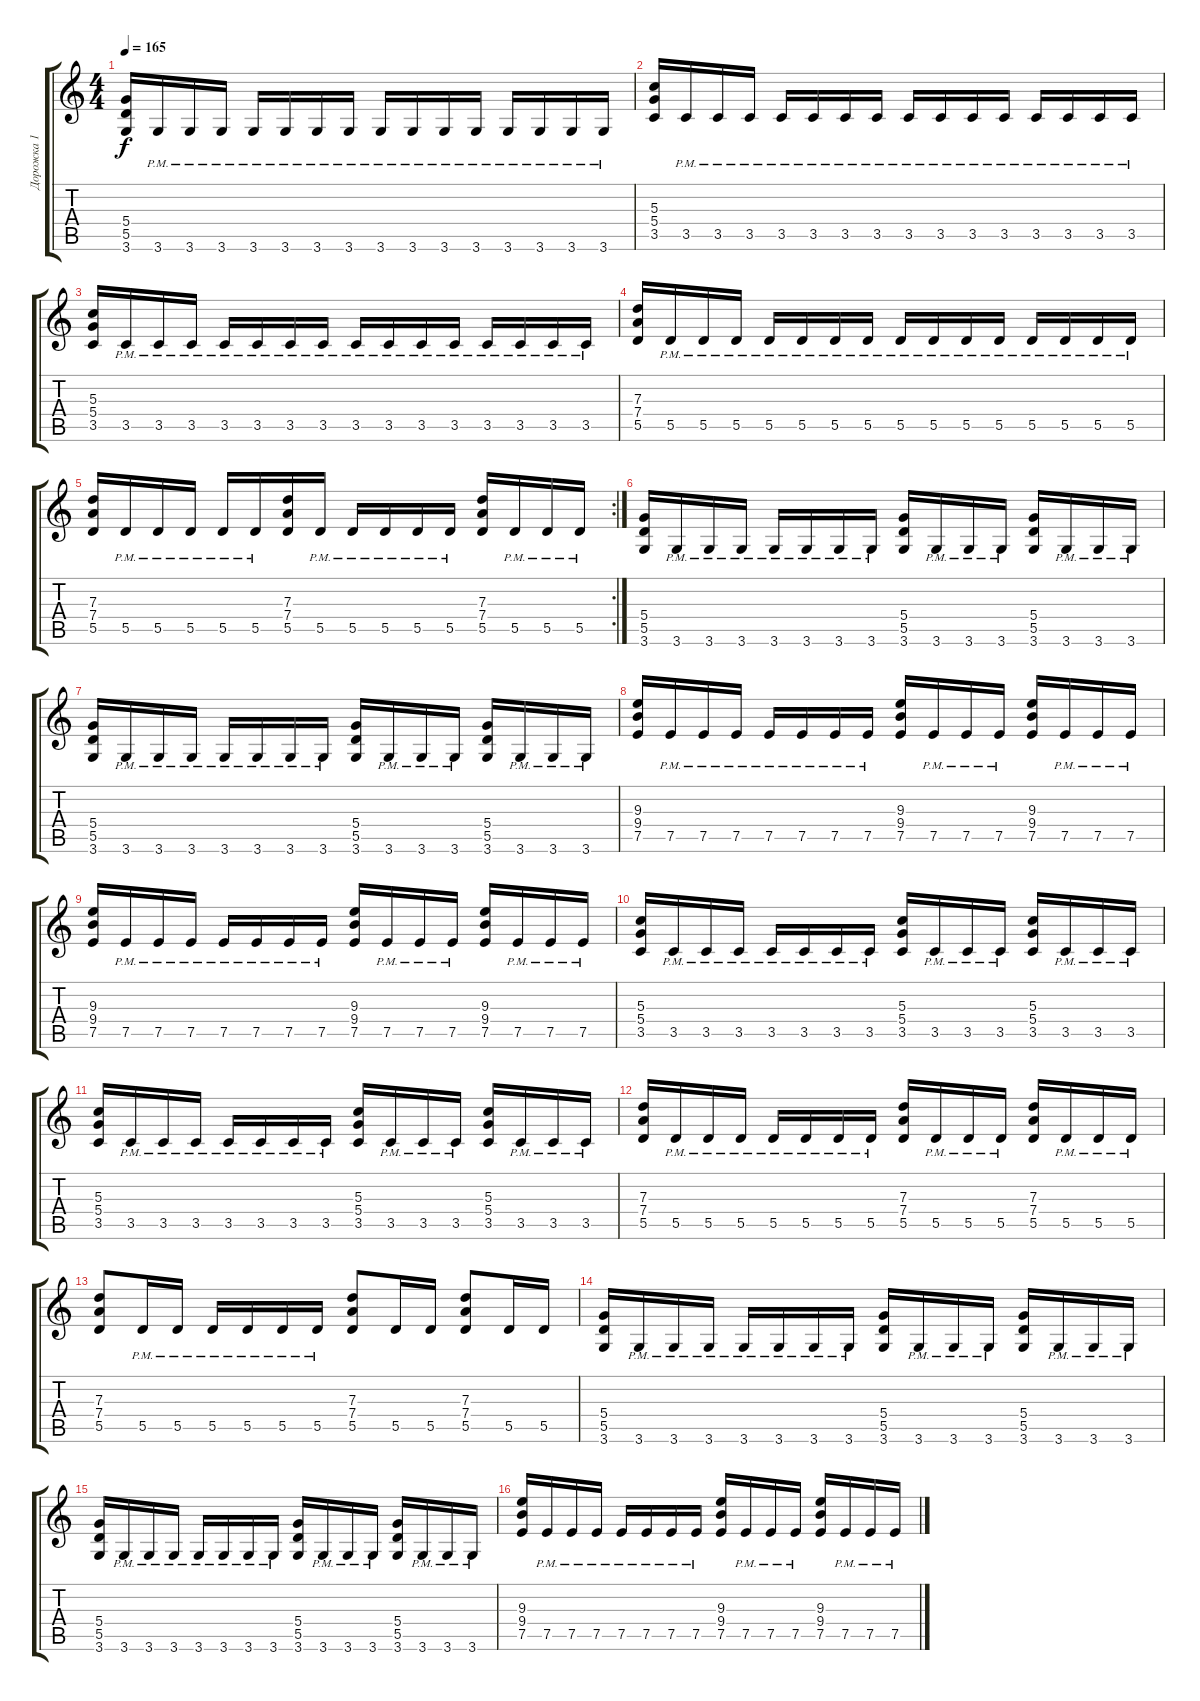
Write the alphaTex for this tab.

\track ("Дорожка 1" "Дорожка 1") {instrument overdrivenguitar}
\staff {score tabs}
\tuning (E4 B3 G3 D3 A2 E2) {hide}
\ts (4 4)
\tempo 165
\clef g2
\ks c
(5.4 5.5 3.6).16{dy f} 3.6{pm}.16 3.6{pm}.16 3.6{pm}.16 3.6{pm}.16 3.6{pm}.16 3.6{pm}.16 3.6{pm}.16 3.6{pm}.16 3.6{pm}.16 3.6{pm}.16 3.6{pm}.16 3.6{pm}.16 3.6{pm}.16 3.6{pm}.16 3.6{pm}.16 |
(5.3 5.4 3.5).16 3.5{pm}.16 3.5{pm}.16 3.5{pm}.16 3.5{pm}.16 3.5{pm}.16 3.5{pm}.16 3.5{pm}.16 3.5{pm}.16 3.5{pm}.16 3.5{pm}.16 3.5{pm}.16 3.5{pm}.16 3.5{pm}.16 3.5{pm}.16 3.5{pm}.16 |
(5.3 5.4 3.5).16 3.5{pm}.16 3.5{pm}.16 3.5{pm}.16 3.5{pm}.16 3.5{pm}.16 3.5{pm}.16 3.5{pm}.16 3.5{pm}.16 3.5{pm}.16 3.5{pm}.16 3.5{pm}.16 3.5{pm}.16 3.5{pm}.16 3.5{pm}.16 3.5{pm}.16 |
(7.3 7.4 5.5).16 5.5{pm}.16 5.5{pm}.16 5.5{pm}.16 5.5{pm}.16 5.5{pm}.16 5.5{pm}.16 5.5{pm}.16 5.5{pm}.16 5.5{pm}.16 5.5{pm}.16 5.5{pm}.16 5.5{pm}.16 5.5{pm}.16 5.5{pm}.16 5.5{pm}.16 |
\rc 2
(7.3 7.4 5.5).16 5.5{pm}.16 5.5{pm}.16 5.5{pm}.16 5.5{pm}.16 5.5{pm}.16 (7.3 7.4 5.5).16 5.5{pm}.16 5.5{pm}.16 5.5{pm}.16 5.5{pm}.16 5.5{pm}.16 (7.3 7.4 5.5).16 5.5{pm}.16 5.5{pm}.16 5.5{pm}.16 |
(5.4 5.5 3.6).16 3.6{pm}.16 3.6{pm}.16 3.6{pm}.16 3.6{pm}.16 3.6{pm}.16 3.6{pm}.16 3.6{pm}.16 (5.4 5.5 3.6).16 3.6{pm}.16 3.6{pm}.16 3.6{pm}.16 (5.4 5.5 3.6).16 3.6{pm}.16 3.6{pm}.16 3.6{pm}.16 |
(5.4 5.5 3.6).16 3.6{pm}.16 3.6{pm}.16 3.6{pm}.16 3.6{pm}.16 3.6{pm}.16 3.6{pm}.16 3.6{pm}.16 (5.4 5.5 3.6).16 3.6{pm}.16 3.6{pm}.16 3.6{pm}.16 (5.4 5.5 3.6).16 3.6{pm}.16 3.6{pm}.16 3.6{pm}.16 |
(9.3 9.4 7.5).16 7.5{pm}.16 7.5{pm}.16 7.5{pm}.16 7.5{pm}.16 7.5{pm}.16 7.5{pm}.16 7.5{pm}.16 (9.3 9.4 7.5).16 7.5{pm}.16 7.5{pm}.16 7.5{pm}.16 (9.3 9.4 7.5).16 7.5{pm}.16 7.5{pm}.16 7.5{pm}.16 |
(9.3 9.4 7.5).16 7.5{pm}.16 7.5{pm}.16 7.5{pm}.16 7.5{pm}.16 7.5{pm}.16 7.5{pm}.16 7.5{pm}.16 (9.3 9.4 7.5).16 7.5{pm}.16 7.5{pm}.16 7.5{pm}.16 (9.3 9.4 7.5).16 7.5{pm}.16 7.5{pm}.16 7.5{pm}.16 |
(5.3 5.4 3.5).16 3.5{pm}.16 3.5{pm}.16 3.5{pm}.16 3.5{pm}.16 3.5{pm}.16 3.5{pm}.16 3.5{pm}.16 (5.3 5.4 3.5).16 3.5{pm}.16 3.5{pm}.16 3.5{pm}.16 (5.3 5.4 3.5).16 3.5{pm}.16 3.5{pm}.16 3.5{pm}.16 |
(5.3 5.4 3.5).16 3.5{pm}.16 3.5{pm}.16 3.5{pm}.16 3.5{pm}.16 3.5{pm}.16 3.5{pm}.16 3.5{pm}.16 (5.3 5.4 3.5).16 3.5{pm}.16 3.5{pm}.16 3.5{pm}.16 (5.3 5.4 3.5).16 3.5{pm}.16 3.5{pm}.16 3.5{pm}.16 |
(7.3 7.4 5.5).16 5.5{pm}.16 5.5{pm}.16 5.5{pm}.16 5.5{pm}.16 5.5{pm}.16 5.5{pm}.16 5.5{pm}.16 (7.3 7.4 5.5).16 5.5{pm}.16 5.5{pm}.16 5.5{pm}.16 (7.3 7.4 5.5).16 5.5{pm}.16 5.5{pm}.16 5.5{pm}.16 |
(7.3 7.4 5.5).8 5.5{pm}.16 5.5{pm}.16 5.5{pm}.16 5.5{pm}.16 5.5{pm}.16 5.5{pm}.16 (7.3 7.4 5.5).8 5.5.16 5.5.16 (7.3 7.4 5.5).8 5.5.16 5.5.16 |
(5.4 5.5 3.6).16 3.6{pm}.16 3.6{pm}.16 3.6{pm}.16 3.6{pm}.16 3.6{pm}.16 3.6{pm}.16 3.6{pm}.16 (5.4 5.5 3.6).16 3.6{pm}.16 3.6{pm}.16 3.6{pm}.16 (5.4 5.5 3.6).16 3.6{pm}.16 3.6{pm}.16 3.6{pm}.16 |
(5.4 5.5 3.6).16 3.6{pm}.16 3.6{pm}.16 3.6{pm}.16 3.6{pm}.16 3.6{pm}.16 3.6{pm}.16 3.6{pm}.16 (5.4 5.5 3.6).16 3.6{pm}.16 3.6{pm}.16 3.6{pm}.16 (5.4 5.5 3.6).16 3.6{pm}.16 3.6{pm}.16 3.6{pm}.16 |
(9.3 9.4 7.5).16 7.5{pm}.16 7.5{pm}.16 7.5{pm}.16 7.5{pm}.16 7.5{pm}.16 7.5{pm}.16 7.5{pm}.16 (9.3 9.4 7.5).16 7.5{pm}.16 7.5{pm}.16 7.5{pm}.16 (9.3 9.4 7.5).16 7.5{pm}.16 7.5{pm}.16 7.5{pm}.16
